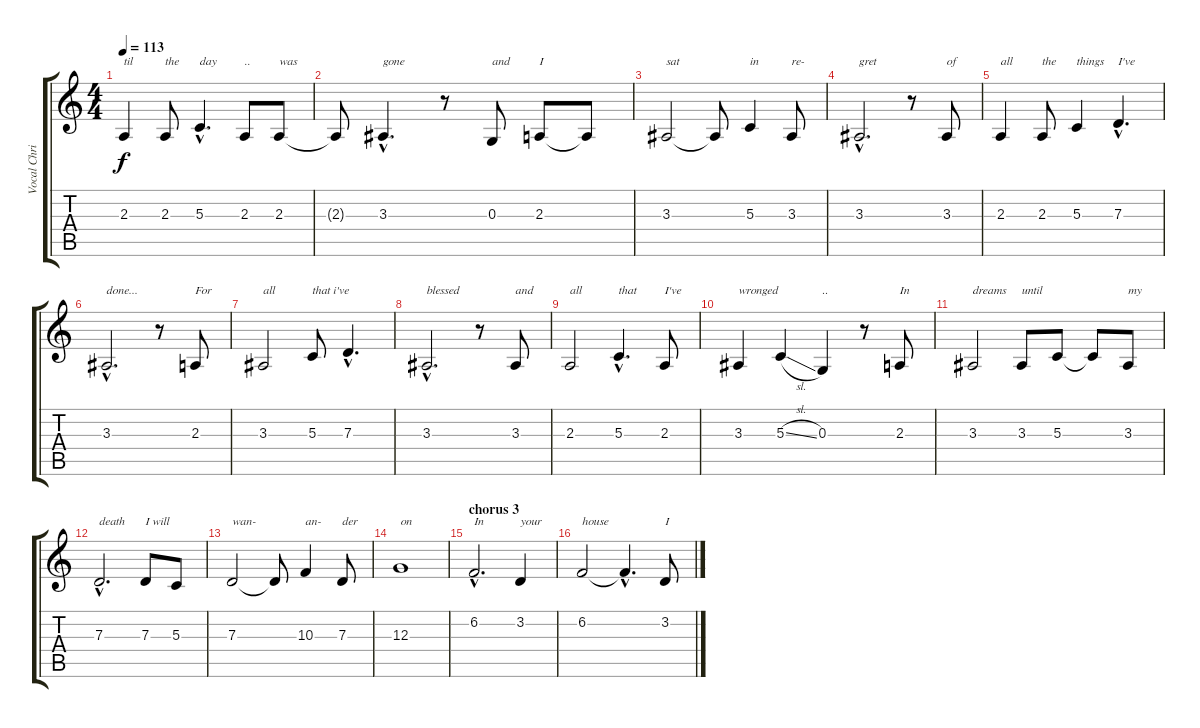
\track ("Vocal Chris Cornell" "Vocal Chri") {instrument bassoon}
\staff {score tabs}
\tuning (E4 B3 G3 D3 A2 E2) {hide}
\ts (4 4)
\tempo 113
\clef g2
\ks c
2.3.4{txt "til" dy f} 2.3.8{txt "the"} 5.3{hac}.4{d txt "day"} 2.3.8{txt ".."} 2.3.8{txt "was"} |
2.3{t}.8 3.3{hac}.4{d txt "gone"} r.8 0.3.8{txt "and"} 2.3.8{txt "I"} 2.3{t}.8 |
3.3.2{txt "sat"} 3.3{t}.8 5.3.4{txt "in"} 3.3.8{txt "re-"} |
3.3{hac}.2{d txt "gret"} r.8 3.3.8{txt "of"} |
2.3.4{txt "all"} 2.3.8{txt "the"} 5.3.4{txt "things"} 7.3{hac}.4{d txt "I've"} |
3.3{hac}.2{d txt "done..."} r.8 2.3.8{txt "For"} |
3.3.2{txt "all"} 5.3.8{txt "that i've"} 7.3{hac}.4{d} |
3.3{hac}.2{d txt "blessed"} r.8 3.3.8{txt "and"} |
2.3.2{txt "all"} 5.3{hac}.4{d txt "that"} 2.3.8{txt "I've"} |
3.3.4{txt "wronged"} 5.3{sl}.4 0.3.4{txt ".."} r.8 2.3.8{txt "In"} |
3.3.2{txt "dreams"} 3.3.8{txt "until"} 5.3.8 5.3{t}.8 3.3.8{txt "my"} |
7.3{hac}.2{d txt "death"} 7.3.8{txt "I will"} 5.3.8 |
7.3.2{txt "wan-"} 7.3{t}.8 10.3.4{txt "an-"} 7.3.8{txt "der"} |
12.3.1{txt "on"} |
\section ("" "chorus 3")
6.2{hac}.2{d txt "In"} 3.2.4{txt "your"} |
6.2.2{txt "house"} 6.2{hac t}.4{d} 3.2.8{txt "I"}
